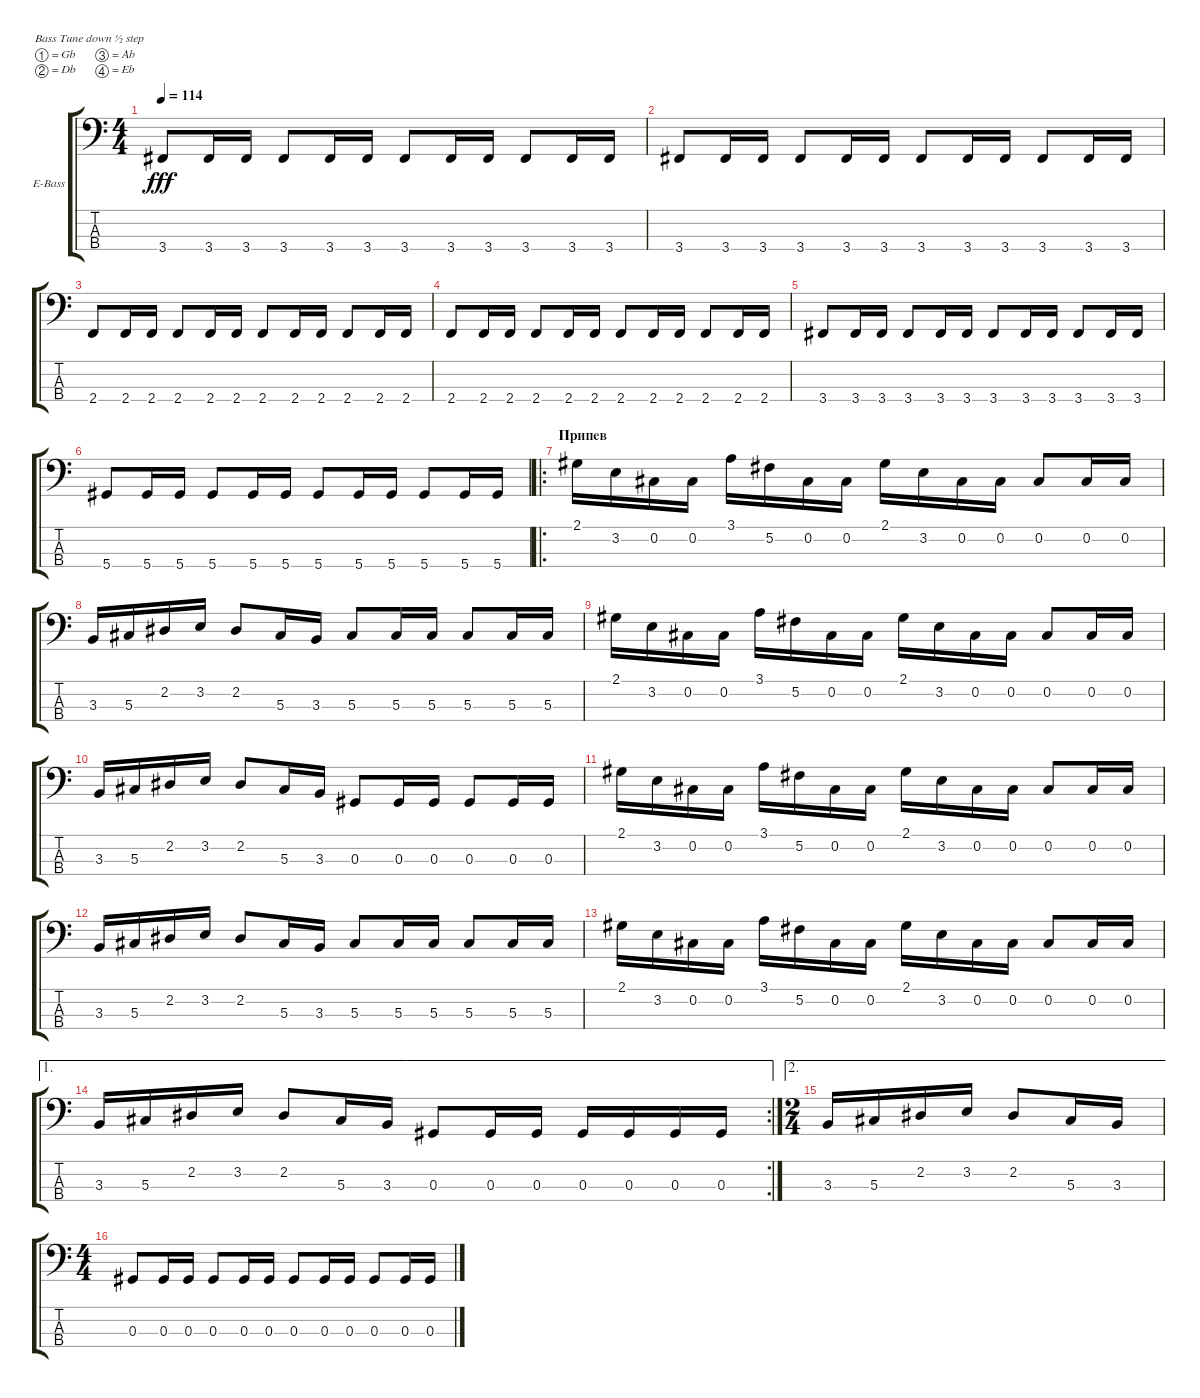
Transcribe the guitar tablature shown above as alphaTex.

\bracketExtendMode groupsimilarinstruments
\firstSystemTrackNameOrientation horizontal
\otherSystemsTrackNameOrientation horizontal
\track ("Бас" "E-Bass") {instrument electricbassfinger}
\staff {score tabs}
\tuning (Gb2 Db2 Ab1 Eb1)
\ts (4 4)
\tempo 114
\clef f4
\ks c
3.4.8{dy fff} 3.4.16 3.4.16 3.4.8 3.4.16 3.4.16 3.4.8 3.4.16 3.4.16 3.4.8 3.4.16 3.4.16 |
3.4.8 3.4.16 3.4.16 3.4.8 3.4.16 3.4.16 3.4.8 3.4.16 3.4.16 3.4.8 3.4.16 3.4.16 |
2.4.8 2.4.16 2.4.16 2.4.8 2.4.16 2.4.16 2.4.8 2.4.16 2.4.16 2.4.8 2.4.16 2.4.16 |
2.4.8 2.4.16 2.4.16 2.4.8 2.4.16 2.4.16 2.4.8 2.4.16 2.4.16 2.4.8 2.4.16 2.4.16 |
3.4.8 3.4.16 3.4.16 3.4.8 3.4.16 3.4.16 3.4.8 3.4.16 3.4.16 3.4.8 3.4.16 3.4.16 |
5.4.8 5.4.16 5.4.16 5.4.8 5.4.16 5.4.16 5.4.8 5.4.16 5.4.16 5.4.8 5.4.16 5.4.16 |
\ro
\section ("" "Припев")
2.1.16 3.2.16 0.2.16 0.2.16 3.1.16 5.2.16 0.2.16 0.2.16 2.1.16 3.2.16 0.2.16 0.2.16 0.2.8 0.2.16 0.2.16 |
3.3.16 5.3.16 2.2.16 3.2.16 2.2.8 5.3.16 3.3.16 5.3.8 5.3.16 5.3.16 5.3.8 5.3.16 5.3.16 |
2.1.16 3.2.16 0.2.16 0.2.16 3.1.16 5.2.16 0.2.16 0.2.16 2.1.16 3.2.16 0.2.16 0.2.16 0.2.8 0.2.16 0.2.16 |
3.3.16 5.3.16 2.2.16 3.2.16 2.2.8 5.3.16 3.3.16 0.3.8 0.3.16 0.3.16 0.3.8 0.3.16 0.3.16 |
2.1.16 3.2.16 0.2.16 0.2.16 3.1.16 5.2.16 0.2.16 0.2.16 2.1.16 3.2.16 0.2.16 0.2.16 0.2.8 0.2.16 0.2.16 |
3.3.16 5.3.16 2.2.16 3.2.16 2.2.8 5.3.16 3.3.16 5.3.8 5.3.16 5.3.16 5.3.8 5.3.16 5.3.16 |
2.1.16 3.2.16 0.2.16 0.2.16 3.1.16 5.2.16 0.2.16 0.2.16 2.1.16 3.2.16 0.2.16 0.2.16 0.2.8 0.2.16 0.2.16 |
\ae 1
\rc 2
3.3.16 5.3.16 2.2.16 3.2.16 2.2.8 5.3.16 3.3.16 0.3.8 0.3.16 0.3.16 0.3.16 0.3.16 0.3.16 0.3.16 |
\ae 2
\ts (2 4)
3.3.16 5.3.16 2.2.16 3.2.16 2.2.8 5.3.16 3.3.16 |
\ts (4 4)
0.3.8 0.3.16 0.3.16 0.3.8 0.3.16 0.3.16 0.3.8 0.3.16 0.3.16 0.3.8 0.3.16 0.3.16
